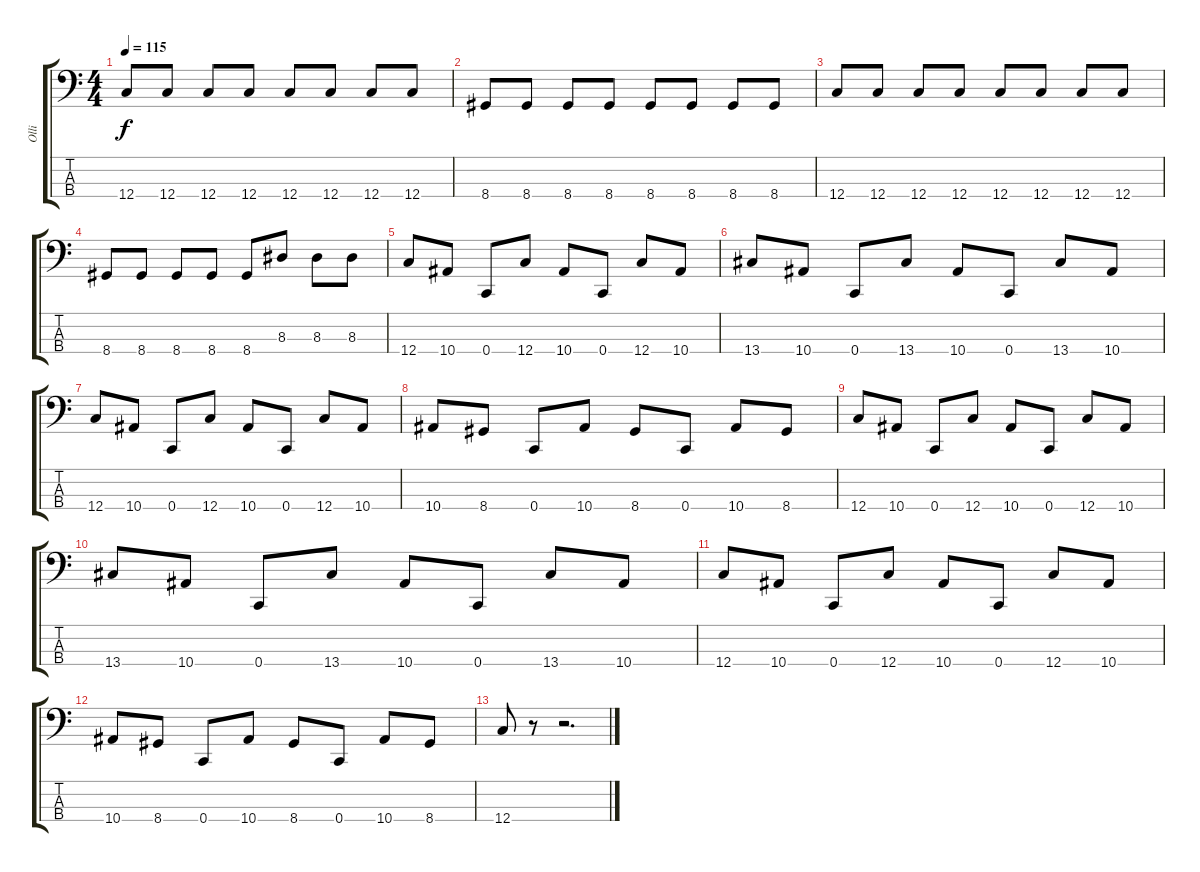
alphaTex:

\track ("Olli" "Olli") {instrument electricbassfinger}
\staff {score tabs}
\tuning (F2 C2 G1 C1) {hide}
\ts (4 4)
\tempo 115
\clef f4
\ks c
12.4.8{dy f} 12.4.8 12.4.8 12.4.8 12.4.8 12.4.8 12.4.8 12.4.8 |
8.4.8 8.4.8 8.4.8 8.4.8 8.4.8 8.4.8 8.4.8 8.4.8 |
12.4.8 12.4.8 12.4.8 12.4.8 12.4.8 12.4.8 12.4.8 12.4.8 |
8.4.8 8.4.8 8.4.8 8.4.8 8.4.8 8.3.8 8.3.8 8.3.8 |
12.4.8 10.4.8 0.4.8 12.4.8 10.4.8 0.4.8 12.4.8 10.4.8 |
13.4.8 10.4.8 0.4.8 13.4.8 10.4.8 0.4.8 13.4.8 10.4.8 |
12.4.8 10.4.8 0.4.8 12.4.8 10.4.8 0.4.8 12.4.8 10.4.8 |
10.4.8 8.4.8 0.4.8 10.4.8 8.4.8 0.4.8 10.4.8 8.4.8 |
12.4.8 10.4.8 0.4.8 12.4.8 10.4.8 0.4.8 12.4.8 10.4.8 |
13.4.8 10.4.8 0.4.8 13.4.8 10.4.8 0.4.8 13.4.8 10.4.8 |
12.4.8 10.4.8 0.4.8 12.4.8 10.4.8 0.4.8 12.4.8 10.4.8 |
10.4.8 8.4.8 0.4.8 10.4.8 8.4.8 0.4.8 10.4.8 8.4.8 |
12.4.8 r.8 r.2{d}
